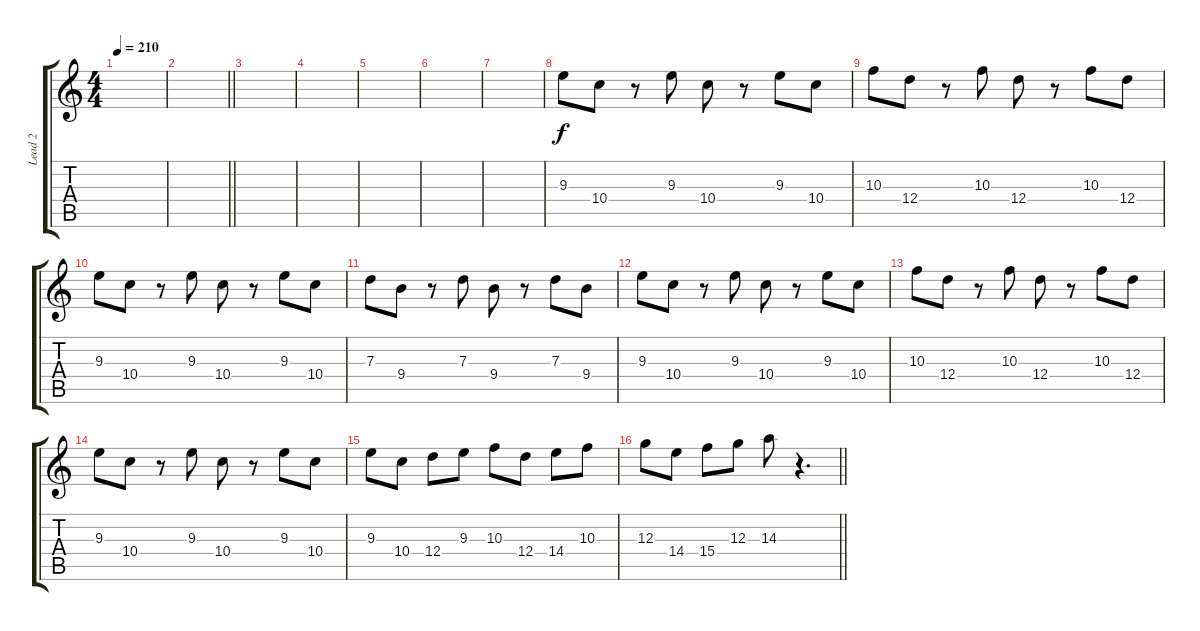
\track ("Lead 2" "Lead 2") {instrument distortionguitar}
\staff {score tabs}
\tuning (E4 B3 G3 D3 A2 D2) {hide}
\ts (4 4)
\tempo 210
\clef g2
\ks c
|
\barLineRight lightlight
|
|
|
|
|
|
9.3.8 10.4.8 r.8 9.3.8 10.4.8 r.8 9.3.8 10.4.8 |
10.3.8 12.4.8 r.8 10.3.8 12.4.8 r.8 10.3.8 12.4.8 |
9.3.8 10.4.8 r.8 9.3.8 10.4.8 r.8 9.3.8 10.4.8 |
7.3.8 9.4.8 r.8 7.3.8 9.4.8 r.8 7.3.8 9.4.8 |
9.3.8 10.4.8 r.8 9.3.8 10.4.8 r.8 9.3.8 10.4.8 |
10.3.8 12.4.8 r.8 10.3.8 12.4.8 r.8 10.3.8 12.4.8 |
9.3.8 10.4.8 r.8 9.3.8 10.4.8 r.8 9.3.8 10.4.8 |
9.3.8 10.4.8 12.4.8 9.3.8 10.3.8 12.4.8 14.4.8 10.3.8 |
\barLineRight lightlight
12.3.8 14.4.8 15.4.8 12.3.8 14.3.8 r.4{d}
